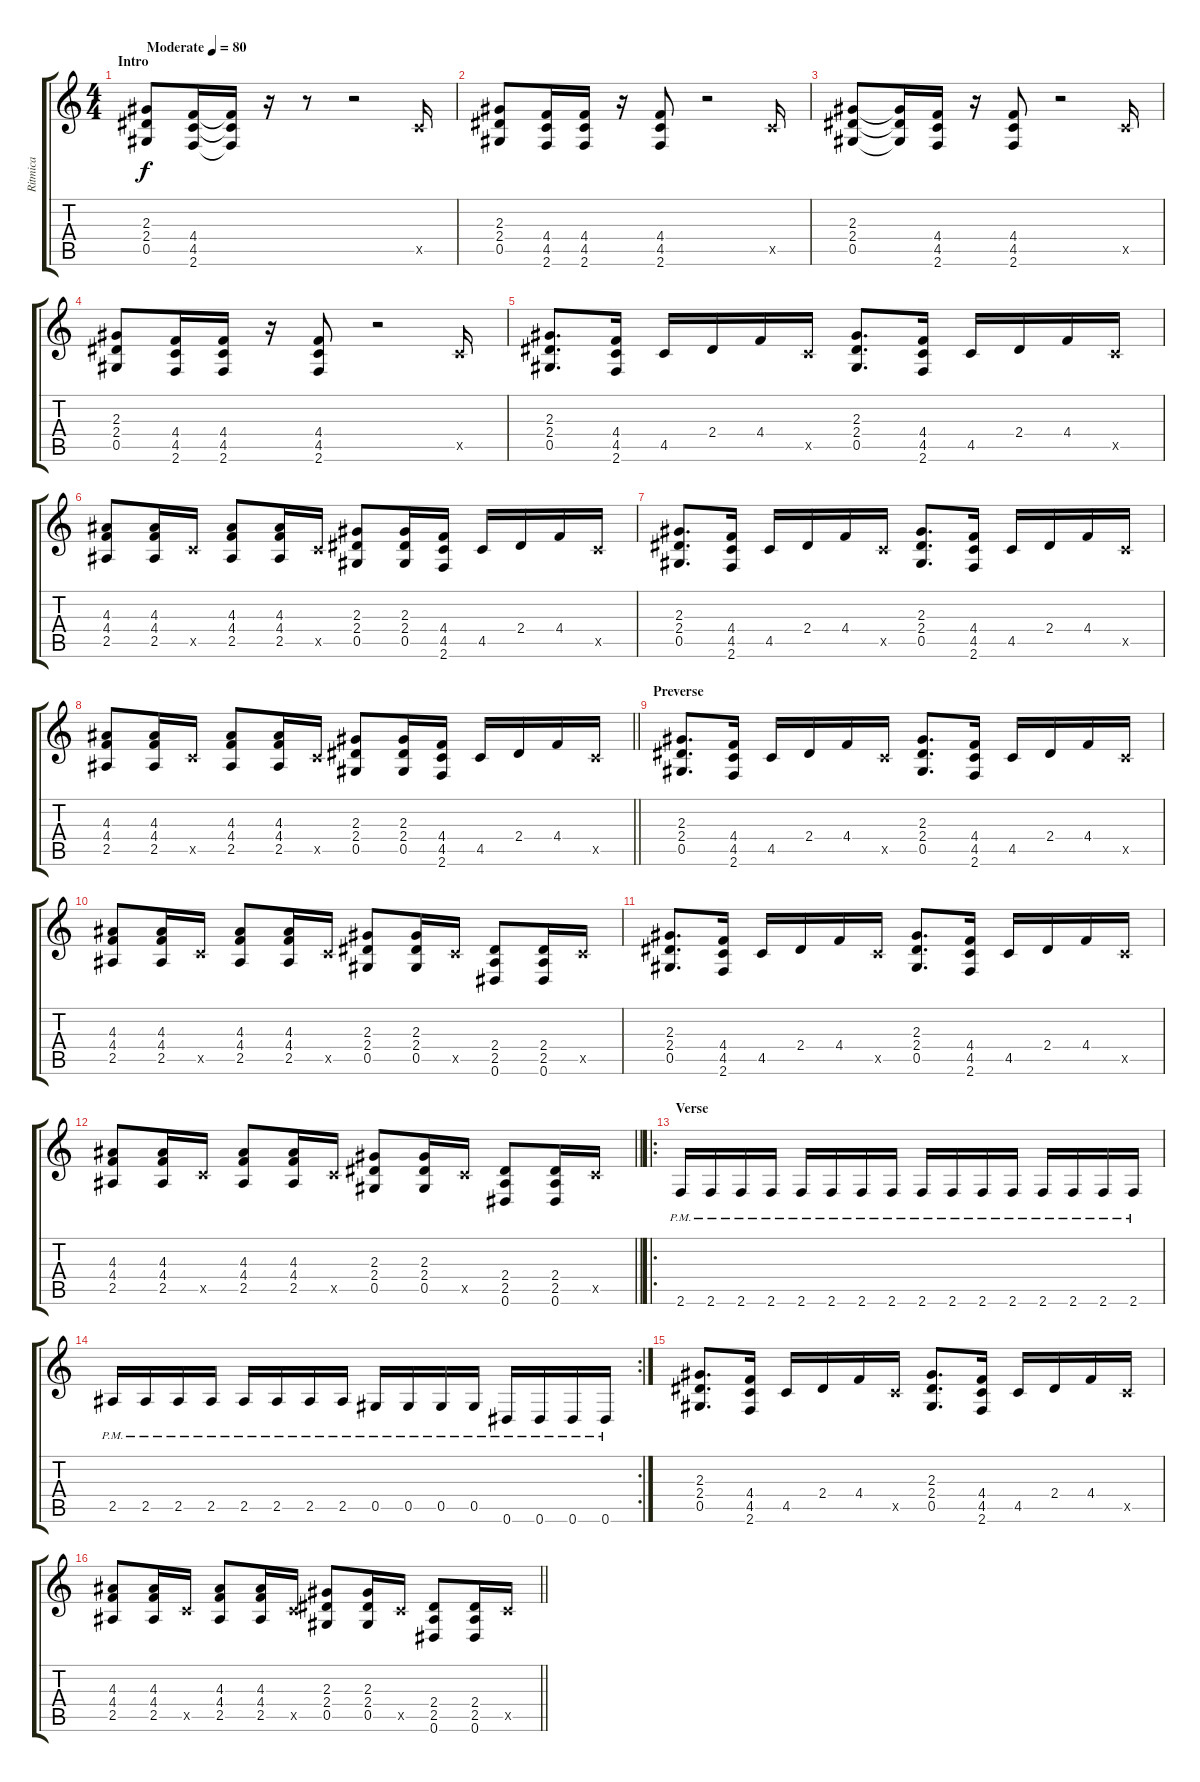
\track ("Ritmica" "Ritmica") {instrument distortionguitar}
\staff {score tabs}
\tuning (Eb4 Bb3 Gb3 Db3 Ab2 Eb2) {hide}
\ts (4 4)
\section ("" "Intro")
\tempo (80 "Moderate")
\clef g2
\ks c
(2.3 2.4 0.5).8{dy f instrument distortionguitar} (4.4 4.5 2.6).16 (4.4{t} 4.5{t} 2.6{t}).16 r.16 r.8 r.2 4.5{x}.16 |
(2.3 2.4 0.5).8 (4.4 4.5 2.6).16 (4.4 4.5 2.6).16 r.16 (4.4 4.5 2.6).8 r.2 4.5{x}.16 |
(2.3 2.4 0.5).8 (2.3{t} 2.4{t} 0.5{t}).16 (4.4 4.5 2.6).16 r.16 (4.4 4.5 2.6).8 r.2 4.5{x}.16 |
(2.3 2.4 0.5).8 (4.4 4.5 2.6).16 (4.4 4.5 2.6).16 r.16 (4.4 4.5 2.6).8 r.2 4.5{x}.16 |
(2.3 2.4 0.5).8{d} (4.4 4.5 2.6).16 4.5.16 2.4.16 4.4.16 4.5{x}.16 (2.3 2.4 0.5).8{d} (4.4 4.5 2.6).16 4.5.16 2.4.16 4.4.16 4.5{x}.16 |
(4.3 4.4 2.5).8 (4.3 4.4 2.5).16 4.5{x}.16 (4.3 4.4 2.5).8 (4.3 4.4 2.5).16 4.5{x}.16 (2.3 2.4 0.5).8 (2.3 2.4 0.5).16 (4.4 4.5 2.6).16 4.5.16 2.4.16 4.4.16 4.5{x}.16 |
(2.3 2.4 0.5).8{d} (4.4 4.5 2.6).16 4.5.16 2.4.16 4.4.16 4.5{x}.16 (2.3 2.4 0.5).8{d} (4.4 4.5 2.6).16 4.5.16 2.4.16 4.4.16 4.5{x}.16 |
\barLineRight lightlight
(4.3 4.4 2.5).8 (4.3 4.4 2.5).16 4.5{x}.16 (4.3 4.4 2.5).8 (4.3 4.4 2.5).16 4.5{x}.16 (2.3 2.4 0.5).8 (2.3 2.4 0.5).16 (4.4 4.5 2.6).16 4.5.16 2.4.16 4.4.16 4.5{x}.16 |
\section ("" "Preverse")
(2.3 2.4 0.5).8{d} (4.4 4.5 2.6).16 4.5.16 2.4.16 4.4.16 4.5{x}.16 (2.3 2.4 0.5).8{d} (4.4 4.5 2.6).16 4.5.16 2.4.16 4.4.16 4.5{x}.16 |
(4.3 4.4 2.5).8 (4.3 4.4 2.5).16 4.5{x}.16 (4.3 4.4 2.5).8 (4.3 4.4 2.5).16 4.5{x}.16 (2.3 2.4 0.5).8 (2.3 2.4 0.5).16 4.5{x}.16 (2.4 2.5 0.6).8 (2.4 2.5 0.6).16 4.5{x}.16 |
(2.3 2.4 0.5).8{d} (4.4 4.5 2.6).16 4.5.16 2.4.16 4.4.16 4.5{x}.16 (2.3 2.4 0.5).8{d} (4.4 4.5 2.6).16 4.5.16 2.4.16 4.4.16 4.5{x}.16 |
\barLineRight lightlight
(4.3 4.4 2.5).8 (4.3 4.4 2.5).16 4.5{x}.16 (4.3 4.4 2.5).8 (4.3 4.4 2.5).16 4.5{x}.16 (2.3 2.4 0.5).8 (2.3 2.4 0.5).16 4.5{x}.16 (2.4 2.5 0.6).8 (2.4 2.5 0.6).16 4.5{x}.16 |
\ro
\section ("" "Verse")
2.6{pm}.16 2.6{pm}.16 2.6{pm}.16 2.6{pm}.16 2.6{pm}.16 2.6{pm}.16 2.6{pm}.16 2.6{pm}.16 2.6{pm}.16 2.6{pm}.16 2.6{pm}.16 2.6{pm}.16 2.6{pm}.16 2.6{pm}.16 2.6{pm}.16 2.6{pm}.16 |
\rc 2
2.5{pm}.16 2.5{pm}.16 2.5{pm}.16 2.5{pm}.16 2.5{pm}.16 2.5{pm}.16 2.5{pm}.16 2.5{pm}.16 0.5{pm}.16 0.5{pm}.16 0.5{pm}.16 0.5{pm}.16 0.6{pm}.16 0.6{pm}.16 0.6{pm}.16 0.6{pm}.16 |
(2.3 2.4 0.5).8{d} (4.4 4.5 2.6).16 4.5.16 2.4.16 4.4.16 4.5{x}.16 (2.3 2.4 0.5).8{d} (4.4 4.5 2.6).16 4.5.16 2.4.16 4.4.16 4.5{x}.16 |
\barLineRight lightlight
(4.3 4.4 2.5).8 (4.3 4.4 2.5).16 4.5{x}.16 (4.3 4.4 2.5).8 (4.3 4.4 2.5).16 4.5{x}.16 (2.3 2.4 0.5).8 (2.3 2.4 0.5).16 4.5{x}.16 (2.4 2.5 0.6).8 (2.4 2.5 0.6).16 4.5{x}.16
